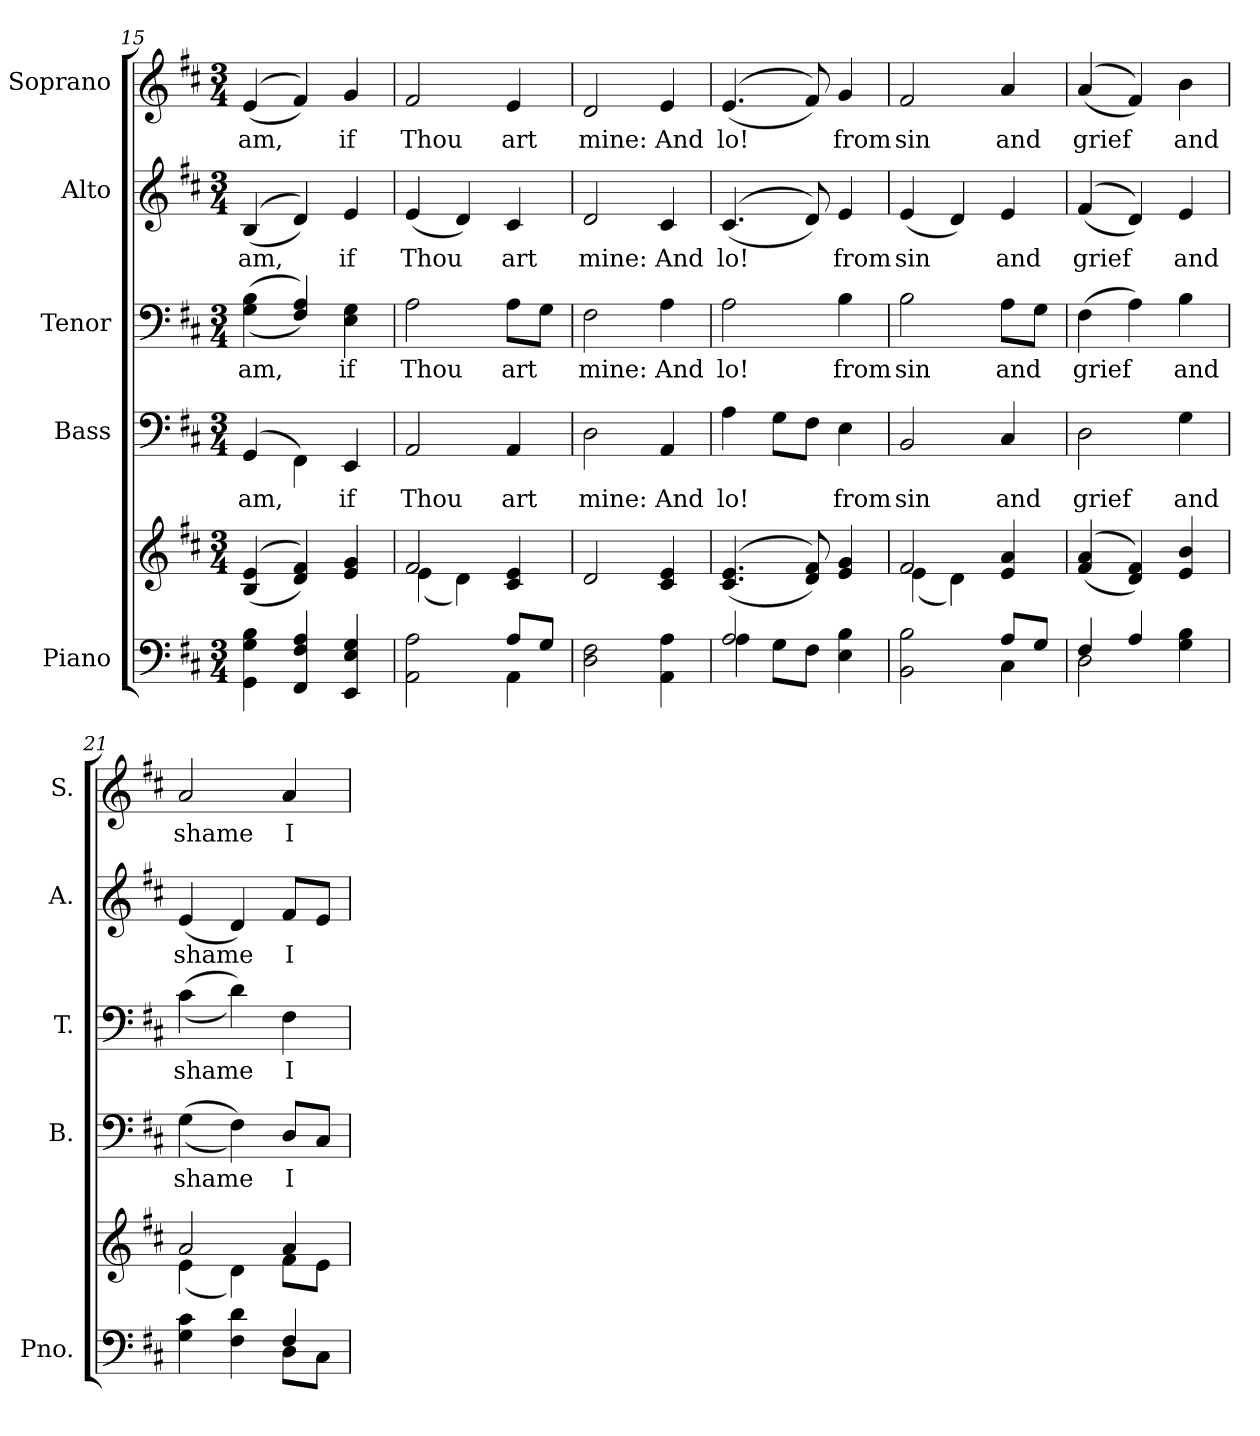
**kern	**kern	**kern	**text	**kern	**text	**kern	**text	**kern	**text
*part5	*part5	*part4	*part4	*part3	*part3	*part2	*part2	*part1	*part1
*staff6	*staff5	*staff4	*staff4	*staff3	*staff3	*staff2	*staff2	*staff1	*staff1
*I"Piano	*	*I"Bass	*	*I"Tenor	*	*I"Alto	*	*I"Soprano	*
*I'Pno.	*	*I'B.	*	*I'T.	*	*I'A.	*	*I'S.	*
*clefF4	*clefG2	*clefF4	*	*clefF4	*	*clefG2	*	*clefG2	*
*k[f#c#]	*k[f#c#]	*k[f#c#]	*	*k[f#c#]	*	*k[f#c#]	*	*k[f#c#]	*
*D:	*D:	*D:	*	*D:	*	*D:	*	*D:	*
*M3/4	*M3/4	*M3/4	*	*M3/4	*	*M3/4	*	*M3/4	*
=15	=15	=15	=15	=15	=15	=15	=15	=15	=15
!	!	!	!LO:LY:b:color=#000000	!	!	!	!	!	!
!	!	!	!	!	!LO:LY:b:color=#000000	!	!	!	!
!	!	!	!	!	!	!	!LO:LY:b:color=#000000	!	!
!	!	!	!	!	!	!	!	!	!LO:LY:b:color=#000000
4GGi\ 4Gi 4Bi	((4Bi/ 4ei	(4GGi/	am,	((4Gi\ 4Bi	am,	((4Bi/	am,	((4ei/	am,
4FF#i/ 4F#i 4Ai	4di/ 4f#i))	4FF#i\)	.	4F#i/ 4Ai))	.	4di/))	.	4f#i/))	.
!	!	!	!LO:LY:b:color=#000000	!	!	!	!	!	!
!	!	!	!	!	!LO:LY:b:color=#000000	!	!	!	!
!	!	!	!	!	!	!	!LO:LY:b:color=#000000	!	!
!	!	!	!	!	!	!	!	!	!LO:LY:b:color=#000000
4EEi/ 4Ei 4Gi	4ei/ 4gi	4EEi/	if	4Ei\ 4Gi	if	4ei/	if	4gi/	if
!!LO:PB:g=z
=16	=16	=16	=16	=16	=16	=16	=16	=16	=16
*^	*^	*	*	*	*	*	*	*	*
!	!	!	!	!	!LO:LY:b:color=#000000	!	!	!	!	!	!
!	!	!	!	!	!	!	!LO:LY:b:color=#000000	!	!	!	!
!	!	!	!	!	!	!	!	!	!LO:LY:b:color=#000000	!	!
!	!	!	!	!	!	!	!	!	!	!	!LO:LY:b:color=#000000
2AAi\ 2Ai	2ryy	2f#i/	(4ei\	2AAi/	Thou	2Ai\	Thou	(4ei/	Thou	2f#i/	Thou
.	.	.	4di\)	.	.	.	.	4di/)	.	.	.
!	!	!	!	!	!LO:LY:b:color=#000000	!	!	!	!	!	!
!	!	!	!	!	!	!	!LO:LY:b:color=#000000	!	!	!	!
!	!	!	!	!	!	!	!	!	!LO:LY:b:color=#000000	!	!
!	!	!	!	!	!	!	!	!	!	!	!LO:LY:b:color=#000000
8Ai/L	4AAi\	4c#i/ 4ei	4ryy	4AAi/	art	8Ai\L	art	4c#i/	art	4ei/	art
8Gi/J	.	.	.	.	.	8Gi\J	.	.	.	.	.
*v	*v	*	*	*	*	*	*	*	*	*	*
*	*v	*v	*	*	*	*	*	*	*	*
=17	=17	=17	=17	=17	=17	=17	=17	=17	=17
!	!	!	!LO:LY:b:color=#000000	!	!	!	!	!	!
!	!	!	!	!	!LO:LY:b:color=#000000	!	!	!	!
!	!	!	!	!	!	!	!LO:LY:b:color=#000000	!	!
!	!	!	!	!	!	!	!	!	!LO:LY:b:color=#000000
2Di\ 2F#i	2di/	2Di\	mine:	2F#i\	mine:	2di/	mine:	2di/	mine:
!	!	!	!LO:LY:b:color=#000000	!	!	!	!	!	!
!	!	!	!	!	!LO:LY:b:color=#000000	!	!	!	!
!	!	!	!	!	!	!	!LO:LY:b:color=#000000	!	!
!	!	!	!	!	!	!	!	!	!LO:LY:b:color=#000000
4AAi\ 4Ai	4c#i/ 4ei	4AAi/	And	4Ai\	And	4c#i/	And	4ei/	And
=18	=18	=18	=18	=18	=18	=18	=18	=18	=18
*^	*	*	*	*	*	*	*	*	*
!	!	!	!	!LO:LY:b:color=#000000	!	!	!	!	!	!
!	!	!	!	!	!	!LO:LY:b:color=#000000	!	!	!	!
!	!	!	!	!	!	!	!	!LO:LY:b:color=#000000	!	!
!	!	!	!	!	!	!	!	!	!	!LO:LY:b:color=#000000
2Ai/	4Ai\	((4.c#i/ 4.ei	4Ai\	lo!	2Ai\	lo!	((4.c#i/	lo!	((4.ei/	lo!
.	8Gi\L	.	8Gi\L	.	.	.	.	.	.	.
.	8F#i\J	8di/ 8f#i))	8F#i\J	.	.	.	8di/))	.	8f#i/))	.
!	!	!	!	!LO:LY:b:color=#000000	!	!	!	!	!	!
!	!	!	!	!	!	!LO:LY:b:color=#000000	!	!	!	!
!	!	!	!	!	!	!	!	!LO:LY:b:color=#000000	!	!
!	!	!	!	!	!	!	!	!	!	!LO:LY:b:color=#000000
4Ei\ 4Bi	4ryy	4ei/ 4gi	4Ei\	from	4Bi\	from	4ei/	from	4gi/	from
!!LO:PB:g=z
=19	=19	=19	=19	=19	=19	=19	=19	=19	=19	=19
*	*	*^	*	*	*	*	*	*	*	*
!	!	!	!	!	!LO:LY:b:color=#000000	!	!	!	!	!	!
!	!	!	!	!	!	!	!LO:LY:b:color=#000000	!	!	!	!
!	!	!	!	!	!	!	!	!	!LO:LY:b:color=#000000	!	!
!	!	!	!	!	!	!	!	!	!	!	!LO:LY:b:color=#000000
2BBi\ 2Bi	2ryy	2f#i/	(4ei\	2BBi/	sin	2Bi\	sin	(4ei/	sin	2f#i/	sin
.	.	.	4di\)	.	.	.	.	4di/)	.	.	.
!	!	!	!	!	!LO:LY:b:color=#000000	!	!	!	!	!	!
!	!	!	!	!	!	!	!LO:LY:b:color=#000000	!	!	!	!
!	!	!	!	!	!	!	!	!	!LO:LY:b:color=#000000	!	!
!	!	!	!	!	!	!	!	!	!	!	!LO:LY:b:color=#000000
8Ai/L	4C#i\	4ei/ 4ai	4ryy	4C#i/	and	8Ai\L	and	4ei/	and	4ai/	and
8Gi/J	.	.	.	.	.	8Gi\J	.	.	.	.	.
*	*	*v	*v	*	*	*	*	*	*	*	*
=20	=20	=20	=20	=20	=20	=20	=20	=20	=20	=20
!	!	!	!	!LO:LY:b:color=#000000	!	!	!	!	!	!
!	!	!	!	!	!	!LO:LY:b:color=#000000	!	!	!	!
!	!	!	!	!	!	!	!	!LO:LY:b:color=#000000	!	!
!	!	!	!	!	!	!	!	!	!	!LO:LY:b:color=#000000
4F#i/	2Di\	((4f#i/ 4ai	2Di\	grief	(4F#i\	grief	((4f#i/	grief	((4ai/	grief
4Ai/	.	4di/ 4f#i))	.	.	4Ai\)	.	4di/))	.	4f#i/))	.
!	!	!	!	!LO:LY:b:color=#000000	!	!	!	!	!	!
!	!	!	!	!	!	!LO:LY:b:color=#000000	!	!	!	!
!	!	!	!	!	!	!	!	!LO:LY:b:color=#000000	!	!
!	!	!	!	!	!	!	!	!	!	!LO:LY:b:color=#000000
4Gi\ 4Bi	4ryy	4ei/ 4bi	4Gi\	and	4Bi\	and	4ei/	and	4bi\	and
=21	=21	=21	=21	=21	=21	=21	=21	=21	=21	=21
*	*	*^	*	*	*	*	*	*	*	*
!	!	!	!	!	!LO:LY:b:color=#000000	!	!	!	!	!	!
!	!	!	!	!	!	!	!LO:LY:b:color=#000000	!	!	!	!
!	!	!	!	!	!	!	!	!	!LO:LY:b:color=#000000	!	!
!	!	!	!	!	!	!	!	!	!	!	!LO:LY:b:color=#000000
4Gi\ 4c#i	2ryy	2ai/	(4ei\	((4Gi\	shame	((4c#i\	shame	(4ei/	shame	2ai/	shame
4F#i\ 4di	.	.	4di\)	4F#i\))	.	4di\))	.	4di/)	.	.	.
!	!	!	!	!	!LO:LY:b:color=#000000	!	!	!	!	!	!
!	!	!	!	!	!	!	!LO:LY:b:color=#000000	!	!	!	!
!	!	!	!	!	!	!	!	!	!LO:LY:b:color=#000000	!	!
!	!	!	!	!	!	!	!	!	!	!	!LO:LY:b:color=#000000
4F#i/	8Di\L	4ai/	8f#i\L	8Di/L	I	4F#i\	I	8f#i/L	I	4ai/	I
.	8C#i\J	.	8ei\J	8C#i/J	.	.	.	8ei/J	.	.	.
*v	*v	*	*	*	*	*	*	*	*	*	*
*	*v	*v	*	*	*	*	*	*	*	*
=	=	=	=	=	=	=	=	=	=
*-	*-	*-	*-	*-	*-	*-	*-	*-	*-
